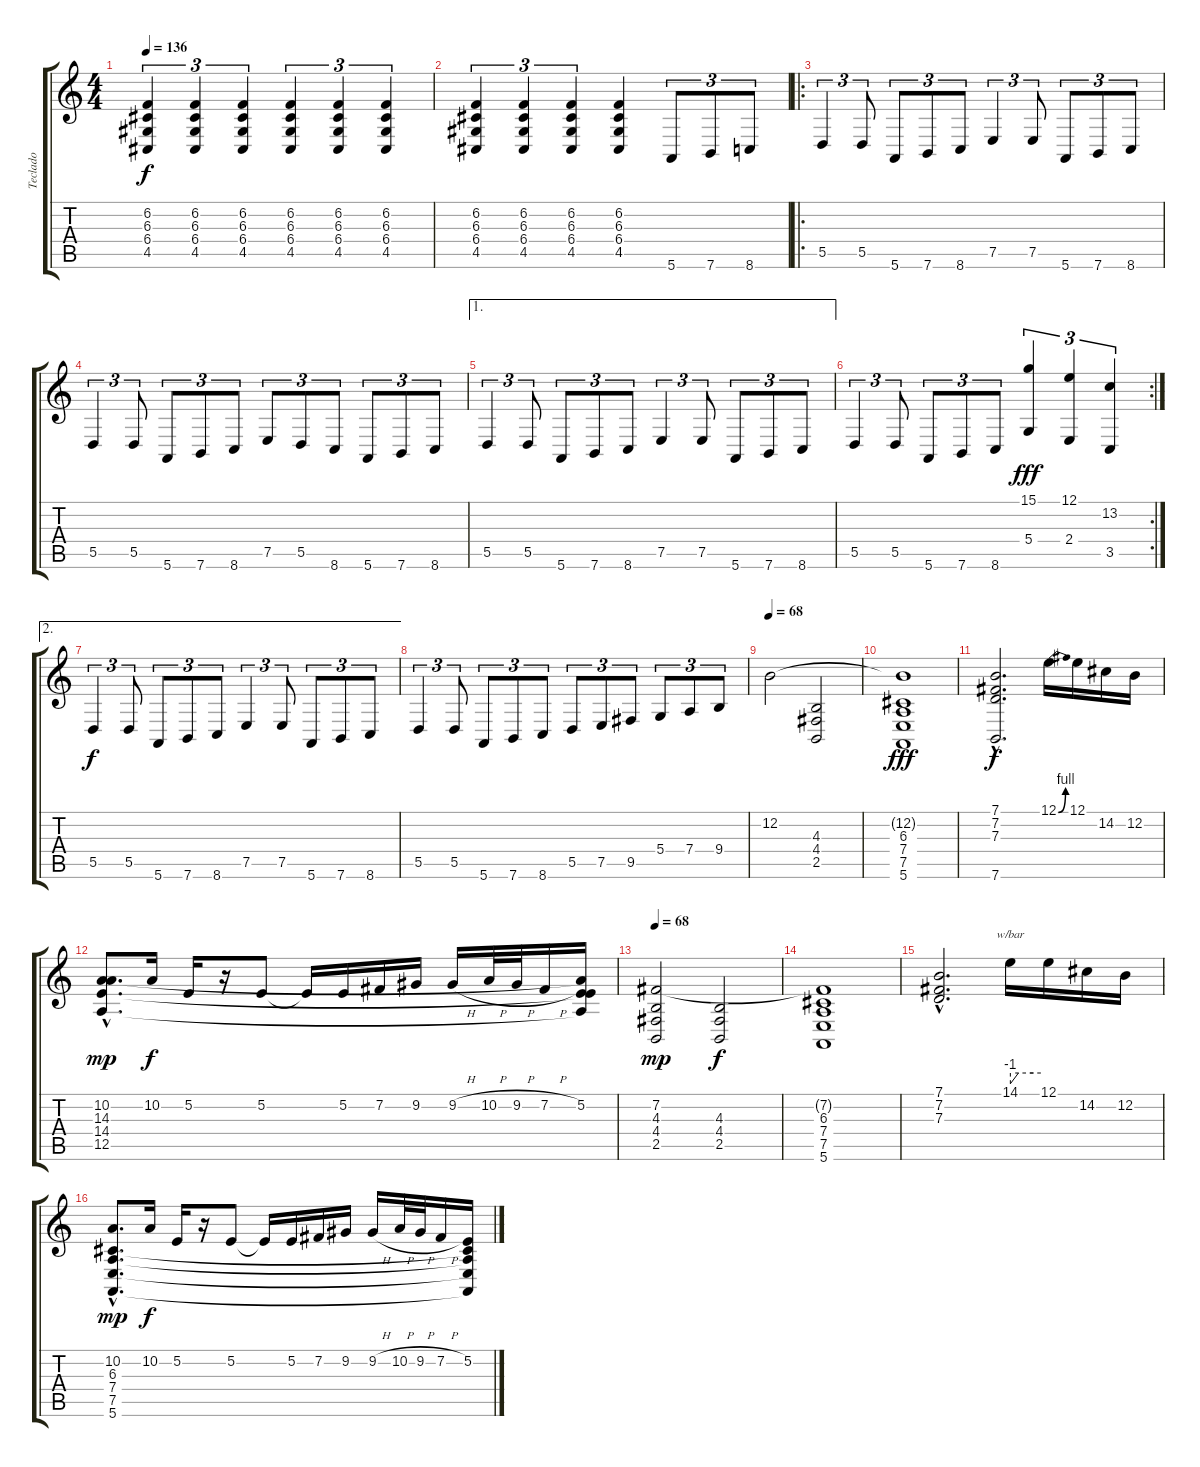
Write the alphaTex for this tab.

\track ("Teclado" "Teclado") {instrument electricgrandpiano}
\staff {score tabs}
\tuning (E4 B3 G3 D3 A2 E2) {hide}
\ts (4 4)
\tempo 136
\clef g2
\ks c
(6.2 6.3 6.4 4.5).4{tu (3 2) dy f instrument electricgrandpiano} (6.2 6.3 6.4 4.5).4{tu (3 2)} (6.2 6.3 6.4 4.5).4{tu (3 2)} (6.2 6.3 6.4 4.5).4{tu (3 2)} (6.2 6.3 6.4 4.5).4{tu (3 2)} (6.2 6.3 6.4 4.5).4{tu (3 2)} |
(6.2 6.3 6.4 4.5).4{tu (3 2)} (6.2 6.3 6.4 4.5).4{tu (3 2)} (6.2 6.3 6.4 4.5).4{tu (3 2)} (6.2 6.3 6.4 4.5).4 5.6.8{tu (3 2)} 7.6.8{tu (3 2)} 8.6.8{tu (3 2)} |
\ro
5.5.4{tu (3 2)} 5.5.8{tu (3 2)} 5.6.8{tu (3 2)} 7.6.8{tu (3 2)} 8.6.8{tu (3 2)} 7.5.4{tu (3 2)} 7.5.8{tu (3 2)} 5.6.8{tu (3 2)} 7.6.8{tu (3 2)} 8.6.8{tu (3 2)} |
5.5.4{tu (3 2)} 5.5.8{tu (3 2)} 5.6.8{tu (3 2)} 7.6.8{tu (3 2)} 8.6.8{tu (3 2)} 7.5.8{tu (3 2)} 5.5.8{tu (3 2)} 8.6.8{tu (3 2)} 5.6.8{tu (3 2)} 7.6.8{tu (3 2)} 8.6.8{tu (3 2)} |
\ae 1
5.5.4{tu (3 2)} 5.5.8{tu (3 2)} 5.6.8{tu (3 2)} 7.6.8{tu (3 2)} 8.6.8{tu (3 2)} 7.5.4{tu (3 2)} 7.5.8{tu (3 2)} 5.6.8{tu (3 2)} 7.6.8{tu (3 2)} 8.6.8{tu (3 2)} |
\rc 2
5.5.4{tu (3 2)} 5.5.8{tu (3 2)} 5.6.8{tu (3 2)} 7.6.8{tu (3 2)} 8.6.8{tu (3 2)} (15.1 5.4).4{tu (3 2) dy fff} (12.1 2.4).4{tu (3 2)} (13.2 3.5).4{tu (3 2)} |
\ae 2
5.5.4{tu (3 2) dy f} 5.5.8{tu (3 2)} 5.6.8{tu (3 2)} 7.6.8{tu (3 2)} 8.6.8{tu (3 2)} 7.5.4{tu (3 2)} 7.5.8{tu (3 2)} 5.6.8{tu (3 2)} 7.6.8{tu (3 2)} 8.6.8{tu (3 2)} |
5.5.4{tu (3 2)} 5.5.8{tu (3 2)} 5.6.8{tu (3 2)} 7.6.8{tu (3 2)} 8.6.8{tu (3 2)} 5.5.8{tu (3 2)} 7.5.8{tu (3 2)} 9.5.8{tu (3 2)} 5.4.8{tu (3 2)} 7.4.8{tu (3 2)} 9.4.8{tu (3 2)} |
\tempo 68
12.2.2{volume 8 instrument recorder} (4.3 4.4 2.5).2 |
(12.2{t} 6.3 7.4 7.5 5.6).1{dy fff volume 9} |
(7.1{hac} 7.2{hac} 7.3{hac} 7.6{hac}).2{d dy f volume 8} 12.1{be (bend 0 0 60 4)}.16{volume 13} 12.1.16 14.2.16 12.2.16 |
(10.2{hac} 14.3{hac} 14.4{hac} 12.5{hac}).8{d dy mp} 10.2.16{dy f} 5.2.16 r.16 5.2.8 5.2{t}.16 5.2.16 7.2.16 9.2.16 9.2{h}.16 10.2{h}.32 9.2{h}.32 7.2{h}.16 (5.2 14.3{t} 14.4{t} 12.5{t}).16 |
\tempo 68
(7.2 4.3 4.4 2.5).2{dy mp volume 8 instrument recorder} (4.3 4.4 2.5).2{dy f} |
(7.2{t} 6.3 7.4 7.5 5.6).1{volume 0} |
(7.1{hac} 7.2{hac} 7.3{hac}).2{d volume 8} 14.1.16{tbe (custom default 0 -4 16 0 45 0 60 0) volume 13} 12.1.16 14.2.16 12.2.16 |
(10.2{hac} 6.3{hac} 7.4{hac} 7.5{hac} 5.6{hac}).8{d dy mp} 10.2.16{dy f} 5.2.16 r.16 5.2.8 5.2{t}.16 5.2.16 7.2.16 9.2.16 9.2{h}.16 10.2{h}.32 9.2{h}.32 7.2{h}.16 (5.2 6.3{t} 7.4{t} 7.5{t} 5.6{t}).16
